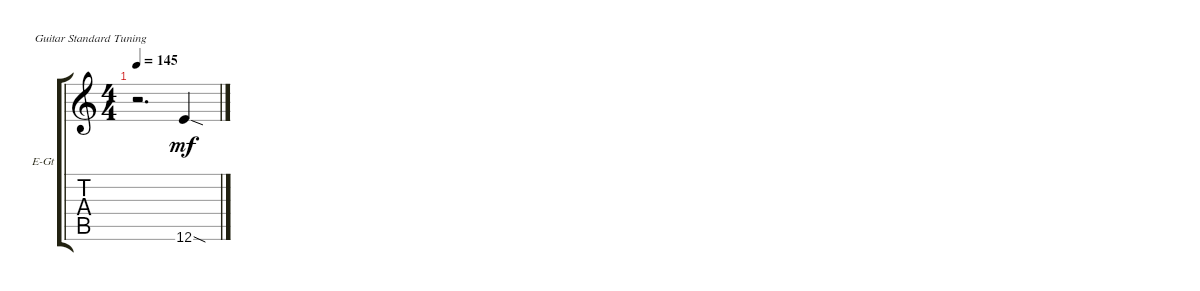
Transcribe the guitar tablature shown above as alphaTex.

\defaultSystemsLayout 4
\bracketExtendMode groupsimilarinstruments
\firstSystemTrackNameOrientation horizontal
\otherSystemsTrackNameOrientation horizontal
\track ("Г. Каспарян" "E-Gt") {instrument overdrivenguitar}
\staff {score tabs}
\tuning (E4 B3 G3 D3 A2 E2)
\ts (4 4)
\tempo 145
\clef g2
\ks c
r.2{d dy mf} 12.6{sod}.4
